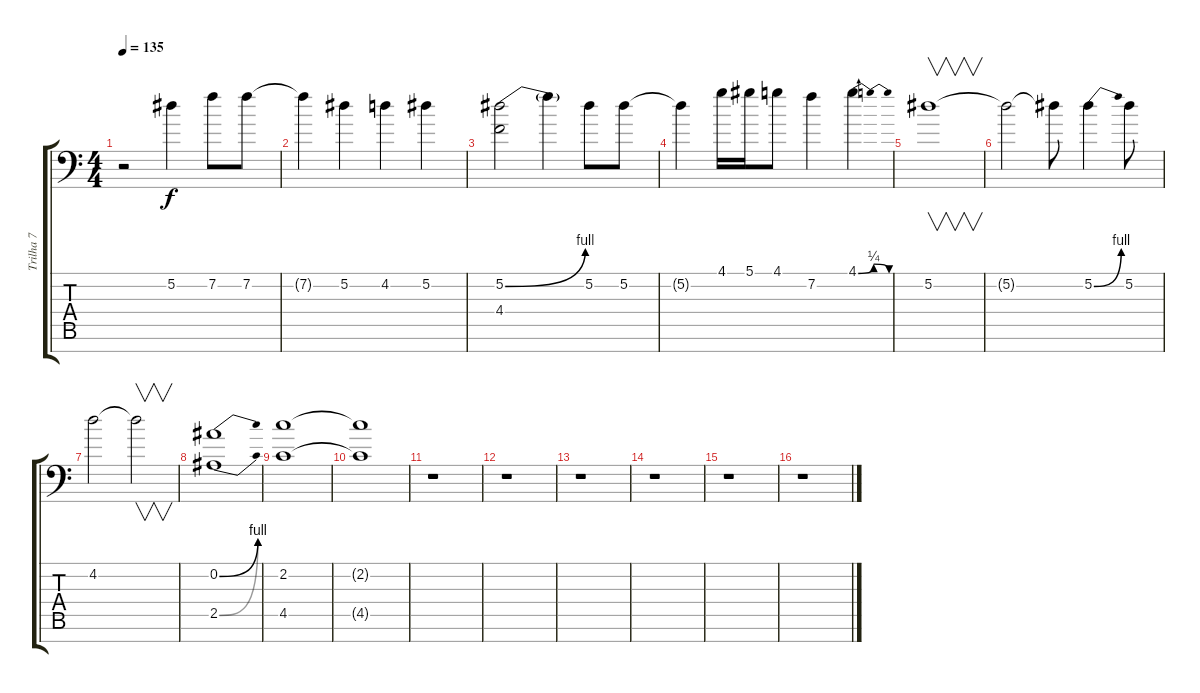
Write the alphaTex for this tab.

\track ("Trilha 7" "Trilha 7") {instrument overdrivenguitar}
\staff {score tabs}
\tuning (Eb4 Bb3 Gb3 Db3 Ab2 Eb2 Bb1) {hide}
\ts (4 4)
\tempo 135
\clef f4
\ks c
r.2{dy f} 5.2.4 7.2.8 7.2.8 |
7.2{t}.4 5.2.4 4.2.4 5.2.4 |
(5.2{be (bend 0 0 60 4)} 4.4).2 5.2{t}.4 5.2.8 5.2.8 |
5.2{t}.4 4.1.16 5.1.16 4.1.8 7.2.4 4.1{be (bendrelease 0 0 15 1 55 1 60 0)}.4 |
5.2.1{v} |
5.2{t}.2 5.2{t}.8 5.2{be (bend 0 0 60 4)}.4 5.2.8 |
4.2.2 4.2{t}.2{v} |
(0.2{be (bend 0 0 60 4)} 2.5{be (bend 0 0 60 4)}).1 |
(2.2 4.5).1 |
(2.2{t} 4.5{t}).1 |
r.1 |
r.1 |
r.1 |
r.1 |
r.1 |
r.1
